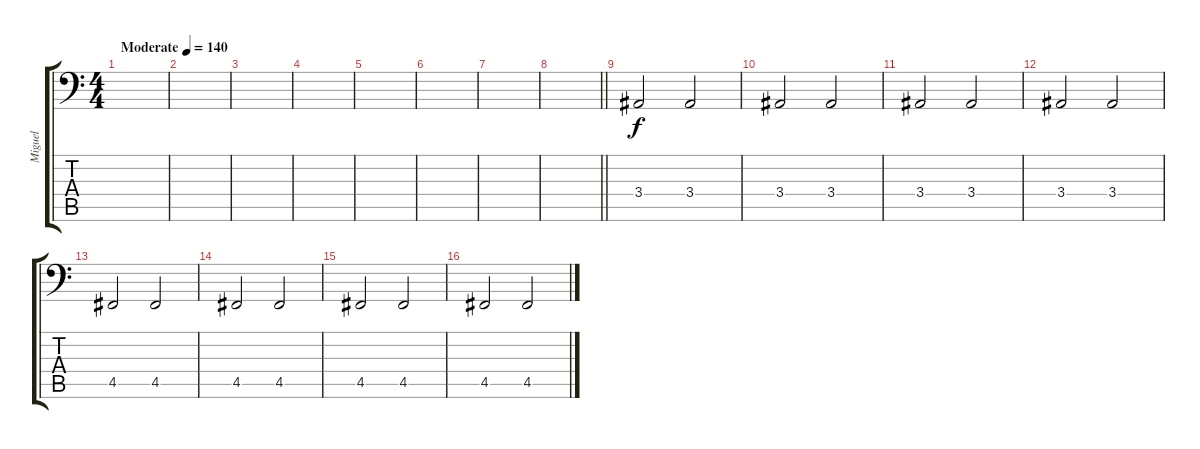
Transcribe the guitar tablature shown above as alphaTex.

\track ("Miguel" "Miguel") {instrument electricbassfinger}
\staff {score tabs}
\tuning (Bb2 F2 C2 G1 D1 A0) {hide}
\ts (4 4)
\tempo (140 "Moderate")
\clef f4
\ks c
|
|
|
|
|
|
|
\barLineRight lightlight
|
\section ("" "")
3.4.2 3.4.2 |
3.4.2 3.4.2 |
3.4.2 3.4.2 |
3.4.2 3.4.2 |
4.5.2 4.5.2 |
4.5.2 4.5.2 |
4.5.2 4.5.2 |
4.5.2 4.5.2
